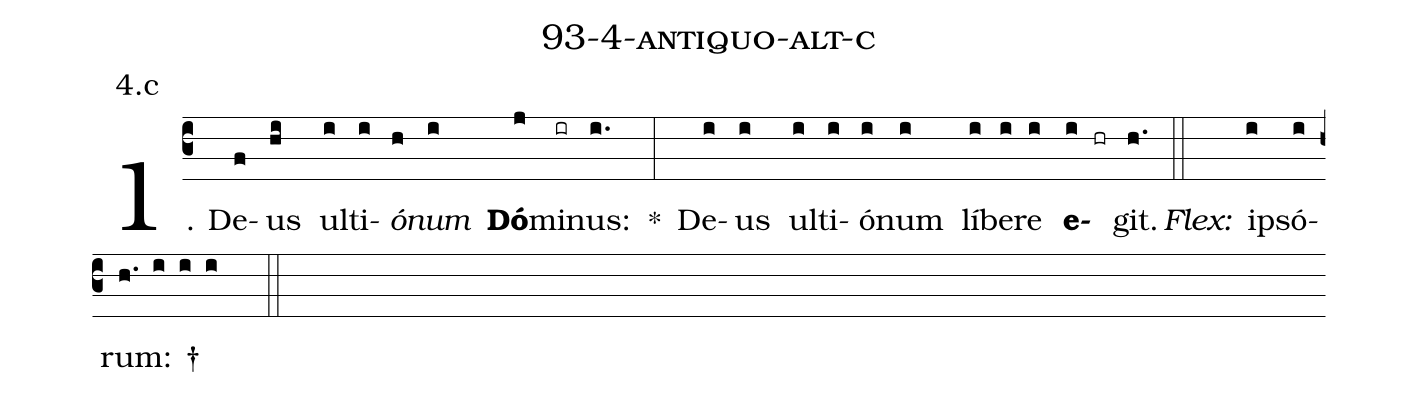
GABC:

name: 93-4-antiquo-alt-c;
annotation: 4.c;
%%
(c3)1. De(f)us(hi) ul(i)ti(i)<i>ó</i>(h)<i>num</i>(i) <b>Dó</b>(j)mi(ir)nus:(i.) *(:) De(i)us(i) ul(i)ti(i)ó(i)num(i) lí(i)be(i)re(i) <b>e</b>(i hr)git.(h.) (::)
<i>Flex:</i>()  ip(i)só(i)rum: †(h. i i i  ::)
